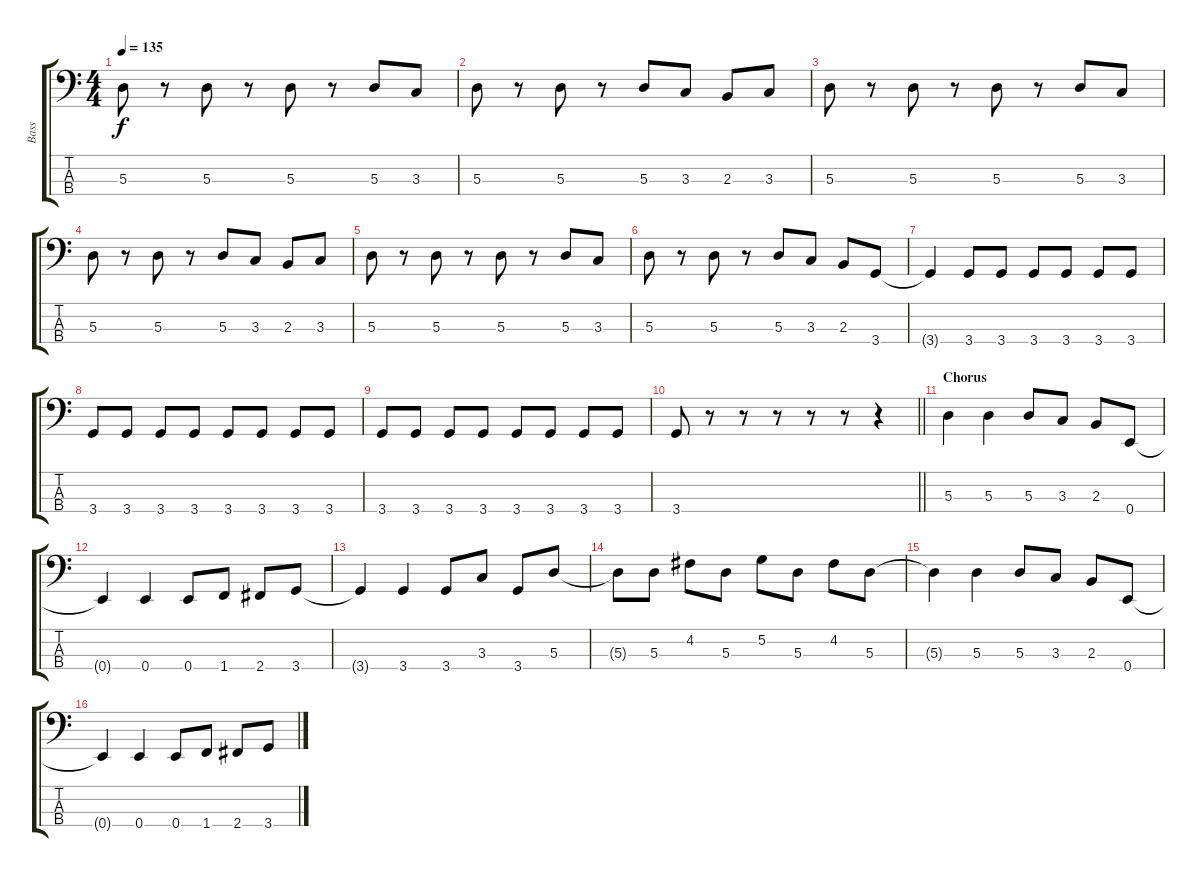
\track ("Bass" "Bass") {instrument electricbassfinger}
\staff {score tabs}
\tuning (G2 D2 A1 E1) {hide}
\ts (4 4)
\tempo 135
\clef f4
\ks c
5.3.8{dy f} r.8 5.3.8 r.8 5.3.8 r.8 5.3.8 3.3.8 |
5.3.8 r.8 5.3.8 r.8 5.3.8 3.3.8 2.3.8 3.3.8 |
5.3.8 r.8 5.3.8 r.8 5.3.8 r.8 5.3.8 3.3.8 |
5.3.8 r.8 5.3.8 r.8 5.3.8 3.3.8 2.3.8 3.3.8 |
5.3.8 r.8 5.3.8 r.8 5.3.8 r.8 5.3.8 3.3.8 |
5.3.8 r.8 5.3.8 r.8 5.3.8 3.3.8 2.3.8 3.4.8 |
3.4{t}.4 3.4.8 3.4.8 3.4.8 3.4.8 3.4.8 3.4.8 |
3.4.8 3.4.8 3.4.8 3.4.8 3.4.8 3.4.8 3.4.8 3.4.8 |
3.4.8 3.4.8 3.4.8 3.4.8 3.4.8 3.4.8 3.4.8 3.4.8 |
\barLineRight lightlight
3.4.8 r.8 r.8 r.8 r.8 r.8 r.4 |
\section ("" "Chorus")
5.3.4 5.3.4 5.3.8 3.3.8 2.3.8 0.4.8 |
0.4{t}.4 0.4.4 0.4.8 1.4.8 2.4.8 3.4.8 |
3.4{t}.4 3.4.4 3.4.8 3.3.8 3.4.8 5.3.8 |
5.3{t}.8 5.3.8 4.2.8 5.3.8 5.2.8 5.3.8 4.2.8 5.3.8 |
5.3{t}.4 5.3.4 5.3.8 3.3.8 2.3.8 0.4.8 |
0.4{t}.4 0.4.4 0.4.8 1.4.8 2.4.8 3.4.8
